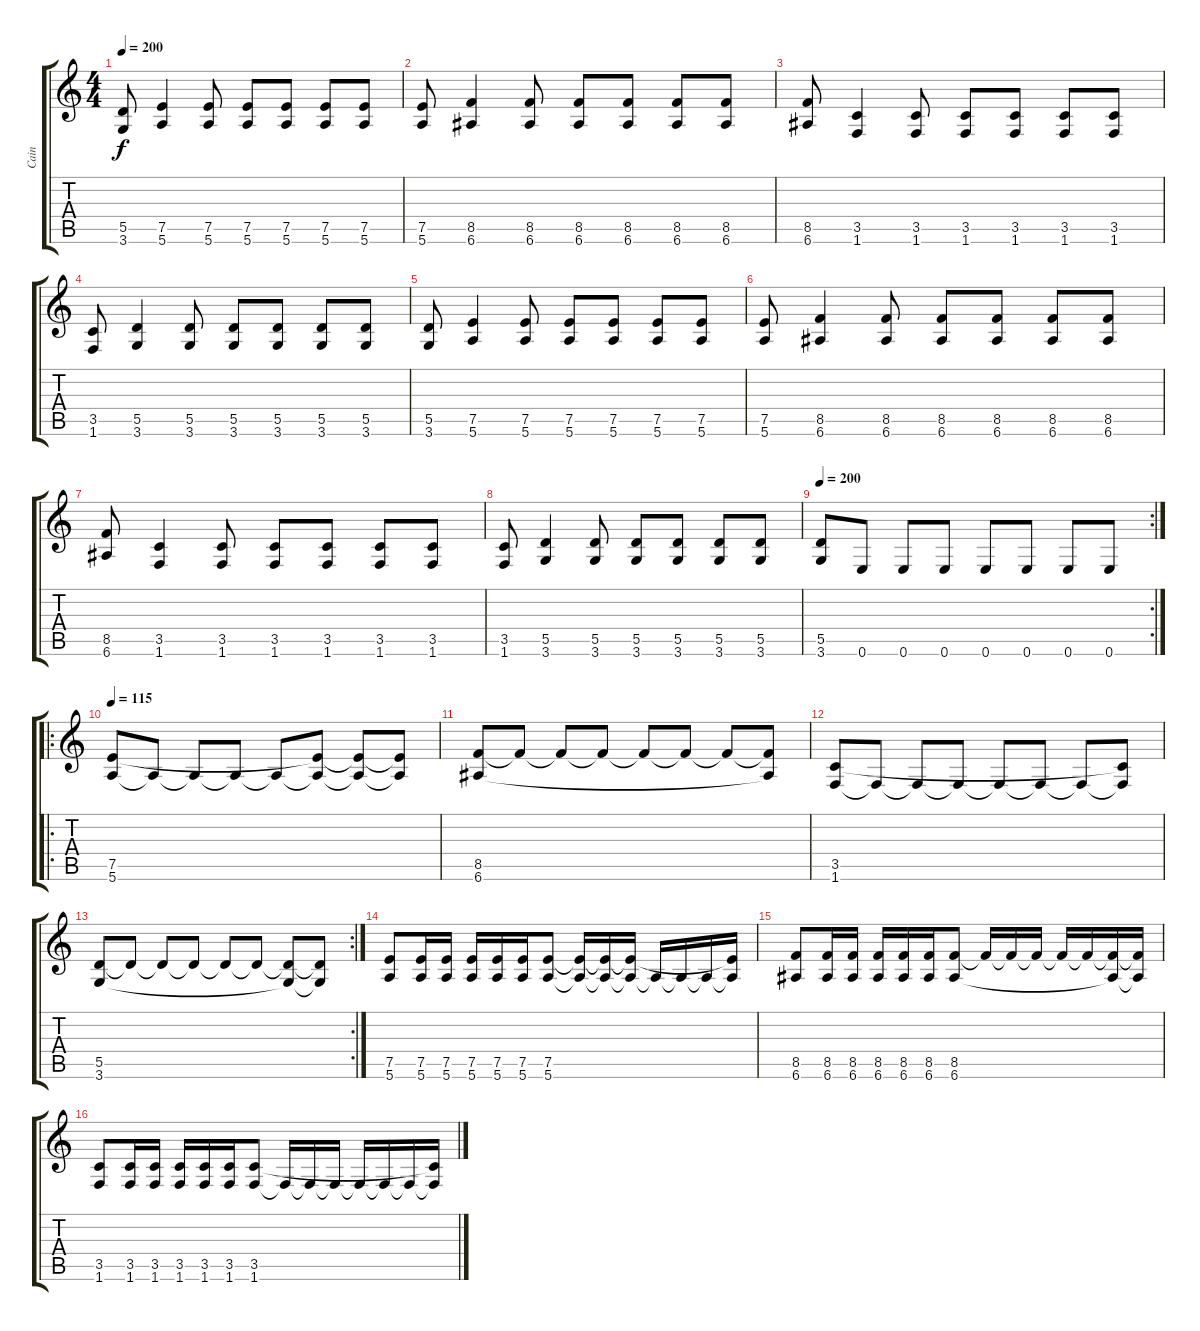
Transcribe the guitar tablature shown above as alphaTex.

\track ("Cain" "Cain") {instrument distortionguitar}
\staff {score tabs}
\tuning (E4 B3 G3 D3 A2 E2) {hide}
\ts (4 4)
\tempo 200
\clef g2
\ks c
(5.5 3.6).8{dy f} (7.5 5.6).4 (7.5 5.6).8 (7.5 5.6).8 (7.5 5.6).8 (7.5 5.6).8 (7.5 5.6).8 |
(7.5 5.6).8 (8.5 6.6).4 (8.5 6.6).8 (8.5 6.6).8 (8.5 6.6).8 (8.5 6.6).8 (8.5 6.6).8 |
(8.5 6.6).8 (3.5 1.6).4 (3.5 1.6).8 (3.5 1.6).8 (3.5 1.6).8 (3.5 1.6).8 (3.5 1.6).8 |
(3.5 1.6).8 (5.5 3.6).4 (5.5 3.6).8 (5.5 3.6).8 (5.5 3.6).8 (5.5 3.6).8 (5.5 3.6).8 |
(5.5 3.6).8 (7.5 5.6).4 (7.5 5.6).8 (7.5 5.6).8 (7.5 5.6).8 (7.5 5.6).8 (7.5 5.6).8 |
(7.5 5.6).8 (8.5 6.6).4 (8.5 6.6).8 (8.5 6.6).8 (8.5 6.6).8 (8.5 6.6).8 (8.5 6.6).8 |
(8.5 6.6).8 (3.5 1.6).4 (3.5 1.6).8 (3.5 1.6).8 (3.5 1.6).8 (3.5 1.6).8 (3.5 1.6).8 |
(3.5 1.6).8 (5.5 3.6).4 (5.5 3.6).8 (5.5 3.6).8 (5.5 3.6).8 (5.5 3.6).8 (5.5 3.6).8 |
\rc 2
\tempo 115
\tempo 200
(5.5 3.6).8 0.6.8{volume 0} 0.6.8 0.6.8 0.6.8 0.6.8 0.6.8 0.6.8 |
\ro
\tempo 115
(7.5 5.6).8 5.6{t}.8 5.6{t}.8 5.6{t}.8 5.6{t}.8 (7.5{t} 5.6{t}).8 (7.5{t} 5.6{t}).8 (7.5{t} 5.6{t}).8 |
(8.5 6.6).8 8.5{t}.8 8.5{t}.8 8.5{t}.8 8.5{t}.8 8.5{t}.8 8.5{t}.8 (8.5{t} 6.6{t}).8 |
(3.5 1.6).8 1.6{t}.8 1.6{t}.8 1.6{t}.8 1.6{t}.8 1.6{t}.8 1.6{t}.8 (3.5{t} 1.6{t}).8 |
\rc 2
(5.5 3.6).8 5.5{t}.8 5.5{t}.8 5.5{t}.8 5.5{t}.8 5.5{t}.8 (5.5{t} 3.6{t}).8 (5.5{t} 3.6{t}).8 |
(7.5 5.6).8 (7.5 5.6).16 (7.5 5.6).16 (7.5 5.6).16 (7.5 5.6).16 (7.5 5.6).16 (7.5 5.6).8 (7.5{t} 5.6{t}).16 (7.5{t} 5.6{t}).16 (7.5{t} 5.6{t}).16 5.6{t}.16 5.6{t}.16 5.6{t}.16 (7.5{t} 5.6{t}).16 |
(8.5 6.6).8 (8.5 6.6).16 (8.5 6.6).16 (8.5 6.6).16 (8.5 6.6).16 (8.5 6.6).16 (8.5 6.6).8 8.5{t}.16 8.5{t}.16 8.5{t}.16 8.5{t}.16 8.5{t}.16 (8.5{t} 6.6{t}).16 (8.5{t} 6.6{t}).16 |
(3.5 1.6).8 (3.5 1.6).16 (3.5 1.6).16 (3.5 1.6).16 (3.5 1.6).16 (3.5 1.6).16 (3.5 1.6).8 1.6{t}.16 1.6{t}.16 1.6{t}.16 1.6{t}.16 1.6{t}.16 1.6{t}.16 (3.5{t} 1.6{t}).16
